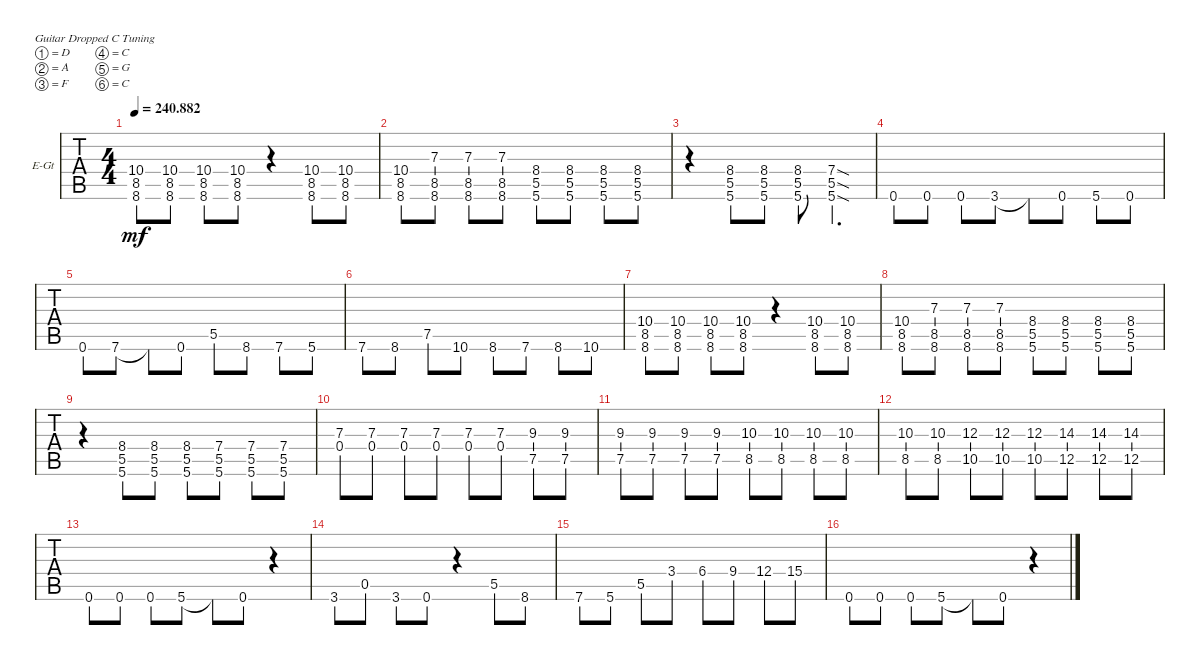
\bracketExtendMode groupsimilarinstruments
\firstSystemTrackNameOrientation horizontal
\otherSystemsTrackNameOrientation horizontal
\track ("Gtr 1" "E-Gt") {instrument acousticgrandpiano}
\staff {tabs}
\tuning (D4 A3 F3 C3 G2 C2)
\displaytranspose 12
\ts (4 4)
\tempo
240.882
\accidentals auto
\clef g2
\ottava regular
\simile none
\ks c
(10.4 8.5 8.6).8{dy mf} (10.4 8.5 8.6).8 (10.4 8.5 8.6).8 (10.4 8.5 8.6).8 r.4 (10.4 8.5 8.6).8 (10.4 8.5 8.6).8 |
(10.4 8.5 8.6).8 (7.3 8.5 8.6).8 (7.3 8.5 8.6).8 (7.3 8.5 8.6).8 (8.4 5.5 5.6).8 (8.4 5.5 5.6).8 (8.4 5.5 5.6).8 (8.4 5.5 5.6).8 |
r.4 (8.4 5.5 5.6).8 (8.4 5.5 5.6).8 (8.4 5.5 5.6).8 (7.4{sod} 5.5{sod} 5.6{sod}).4{d} |
0.6.8 0.6.8 0.6.8 3.6.8 3.6{t}.8 0.6.8 5.6.8 0.6.8 |
0.6.8 7.6.8 7.6{t}.8 0.6.8 5.5.8 8.6.8 7.6.8 5.6.8 |
7.6.8 8.6.8 7.5.8 10.6.8 8.6.8 7.6.8 8.6.8 10.6.8 |
(10.4 8.5 8.6).8 (10.4 8.5 8.6).8 (10.4 8.5 8.6).8 (10.4 8.5 8.6).8 r.4 (10.4 8.5 8.6).8 (10.4 8.5 8.6).8 |
(10.4 8.5 8.6).8 (7.3 8.5 8.6).8 (7.3 8.5 8.6).8 (7.3 8.5 8.6).8 (8.4 5.5 5.6).8 (8.4 5.5 5.6).8 (8.4 5.5 5.6).8 (8.4 5.5 5.6).8 |
r.4 (8.4 5.5 5.6).8 (8.4 5.5 5.6).8 (8.4 5.5 5.6).8 (7.4 5.5 5.6).8 (7.4 5.5 5.6).8 (7.4 5.5 5.6).8 |
(7.3 0.4).8 (7.3 0.4).8 (7.3 0.4).8 (7.3 0.4).8 (7.3 0.4).8 (7.3 0.4).8 (9.3 7.5).8 (9.3 7.5).8 |
(9.3 7.5).8 (9.3 7.5).8 (9.3 7.5).8 (9.3 7.5).8 (10.3 8.5).8 (10.3 8.5).8 (10.3 8.5).8 (10.3 8.5).8 |
(10.3 8.5).8 (10.3 8.5).8 (12.3 10.5).8 (12.3 10.5).8 (12.3 10.5).8 (14.3 12.5).8 (14.3 12.5).8 (14.3 12.5).8 |
0.6.8 0.6.8 0.6.8 5.6.8 5.6{t}.8 0.6.8 r.4 |
3.6.8 0.5.8 3.6.8 0.6.8 r.4 5.5.8 8.6.8 |
7.6.8 5.6.8 5.5.8 3.4.8 6.4.8 9.4.8 12.4.8 15.4.8 |
0.6.8 0.6.8 0.6.8 5.6.8 5.6{t}.8 0.6.8 r.4
